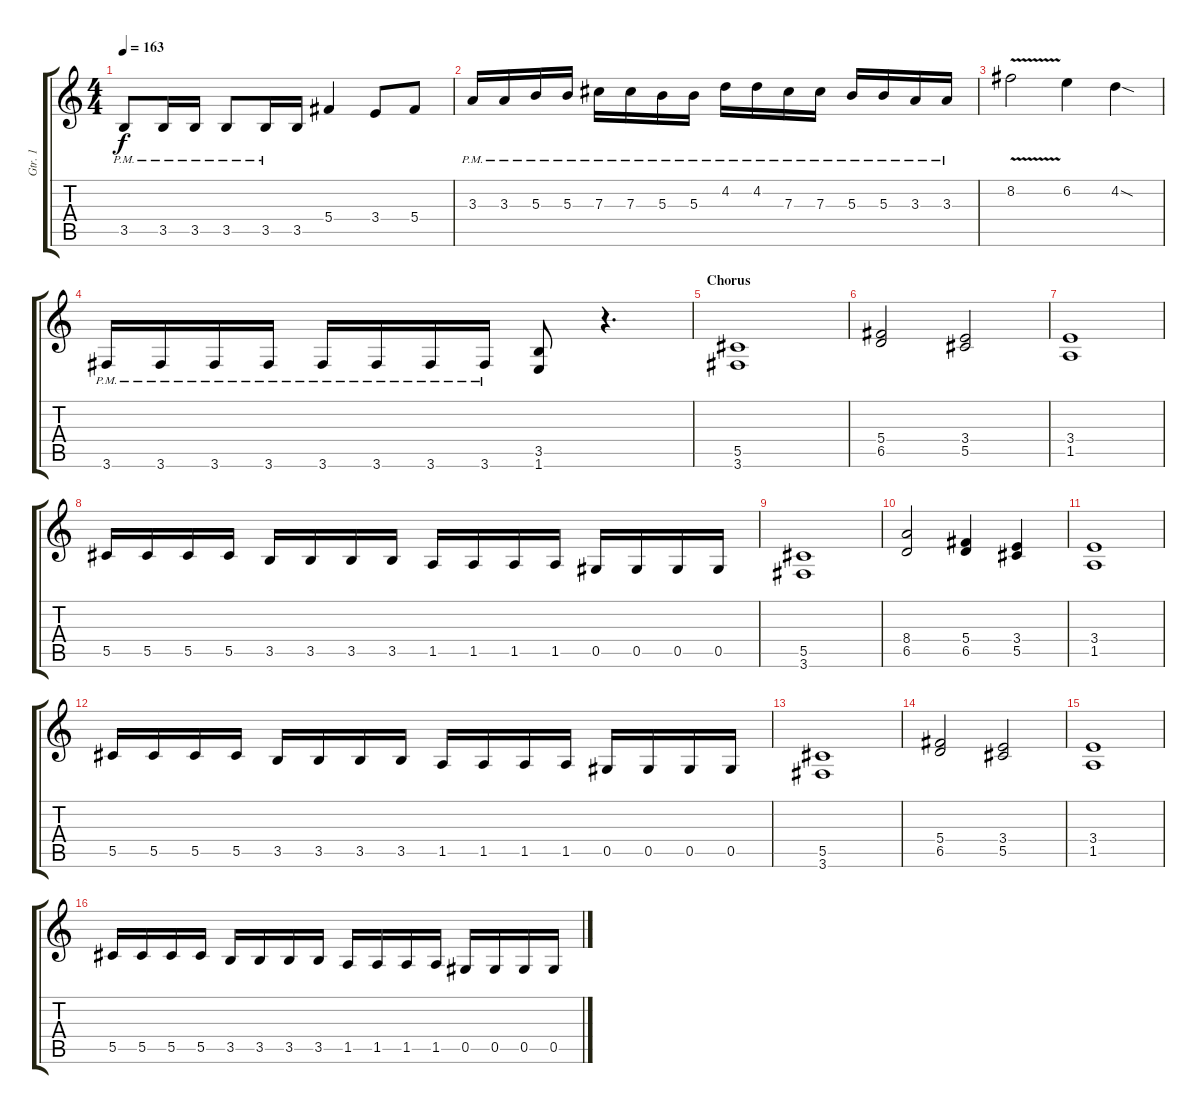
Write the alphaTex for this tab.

\track ("Gtr. 1" "Gtr. 1") {instrument distortionguitar}
\staff {score tabs}
\tuning (Eb4 Bb3 Gb3 Db3 Ab2 Eb2) {hide}
\ts (4 4)
\tempo 163
\clef g2
\ks c
3.5{pm}.8{dy f} 3.5{pm}.16 3.5{pm}.16 3.5{pm}.8 3.5{pm}.16 3.5.16 5.4.4 3.4.8 5.4.8 |
3.3{pm}.16 3.3{pm}.16 5.3{pm}.16 5.3{pm}.16 7.3{pm}.16 7.3{pm}.16 5.3{pm}.16 5.3{pm}.16 4.2{pm}.16 4.2{pm}.16 7.3{pm}.16 7.3{pm}.16 5.3{pm}.16 5.3{pm}.16 3.3{pm}.16 3.3{pm}.16 |
8.2{v}.2 6.2.4 4.2{sod}.4 |
3.6{pm}.16 3.6{pm}.16 3.6{pm}.16 3.6{pm}.16 3.6{pm}.16 3.6{pm}.16 3.6{pm}.16 3.6{pm}.16 (3.5 1.6).8 r.4{d} |
\section ("" "Chorus")
(5.5 3.6).1 |
(5.4 6.5).2 (3.4 5.5).2 |
(3.4 1.5).1 |
5.5.16 5.5.16 5.5.16 5.5.16 3.5.16 3.5.16 3.5.16 3.5.16 1.5.16 1.5.16 1.5.16 1.5.16 0.5.16 0.5.16 0.5.16 0.5.16 |
(5.5 3.6).1 |
(8.4 6.5).2 (5.4 6.5).4 (3.4 5.5).4 |
(3.4 1.5).1 |
5.5.16 5.5.16 5.5.16 5.5.16 3.5.16 3.5.16 3.5.16 3.5.16 1.5.16 1.5.16 1.5.16 1.5.16 0.5.16 0.5.16 0.5.16 0.5.16 |
(5.5 3.6).1 |
(5.4 6.5).2 (3.4 5.5).2 |
(3.4 1.5).1 |
5.5.16 5.5.16 5.5.16 5.5.16 3.5.16 3.5.16 3.5.16 3.5.16 1.5.16 1.5.16 1.5.16 1.5.16 0.5.16 0.5.16 0.5.16 0.5.16
